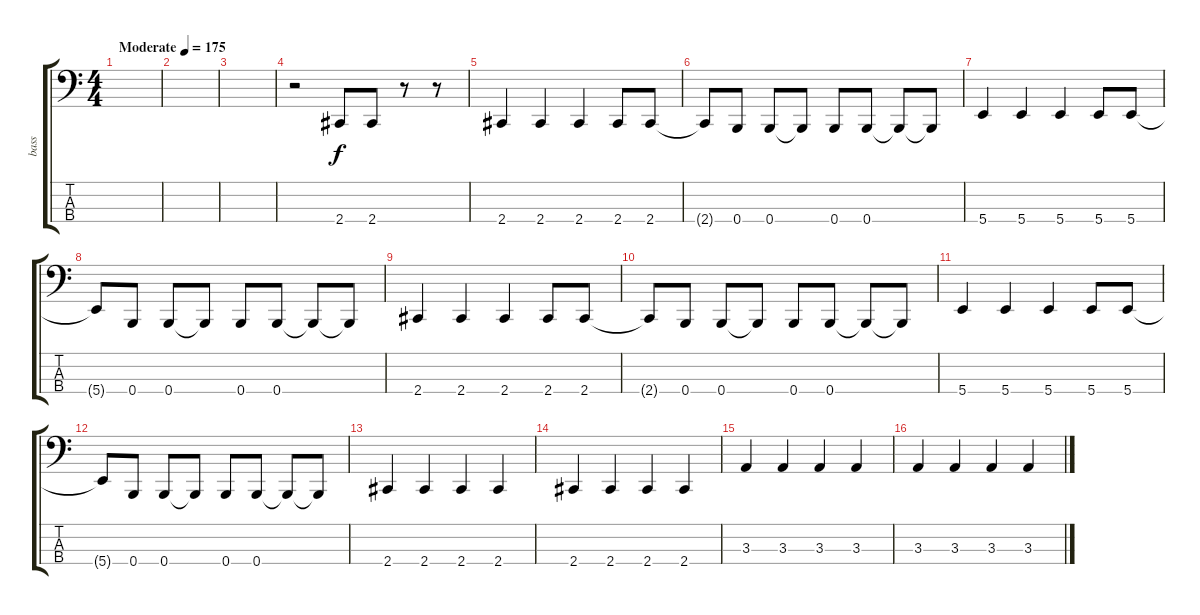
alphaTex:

\track ("bass" "bass") {instrument electricbasspick}
\staff {score tabs}
\tuning (E2 B1 Gb1 B0) {hide}
\ts (4 4)
\tempo (175 "Moderate")
\clef f4
\ks c
|
|
|
r.2 2.4.8 2.4.8 r.8 r.8 |
2.4.4 2.4.4 2.4.4 2.4.8 2.4.8 |
2.4{t}.8 0.4.8 0.4.8 0.4{t}.8 0.4.8 0.4.8 0.4{t}.8 0.4{t}.8 |
5.4.4 5.4.4 5.4.4 5.4.8 5.4.8 |
5.4{t}.8 0.4.8 0.4.8 0.4{t}.8 0.4.8 0.4.8 0.4{t}.8 0.4{t}.8 |
2.4.4 2.4.4 2.4.4 2.4.8 2.4.8 |
2.4{t}.8 0.4.8 0.4.8 0.4{t}.8 0.4.8 0.4.8 0.4{t}.8 0.4{t}.8 |
5.4.4 5.4.4 5.4.4 5.4.8 5.4.8 |
5.4{t}.8 0.4.8 0.4.8 0.4{t}.8 0.4.8 0.4.8 0.4{t}.8 0.4{t}.8 |
2.4.4 2.4.4 2.4.4 2.4.4 |
2.4.4 2.4.4 2.4.4 2.4.4 |
3.3.4 3.3.4 3.3.4 3.3.4 |
3.3.4 3.3.4 3.3.4 3.3.4
